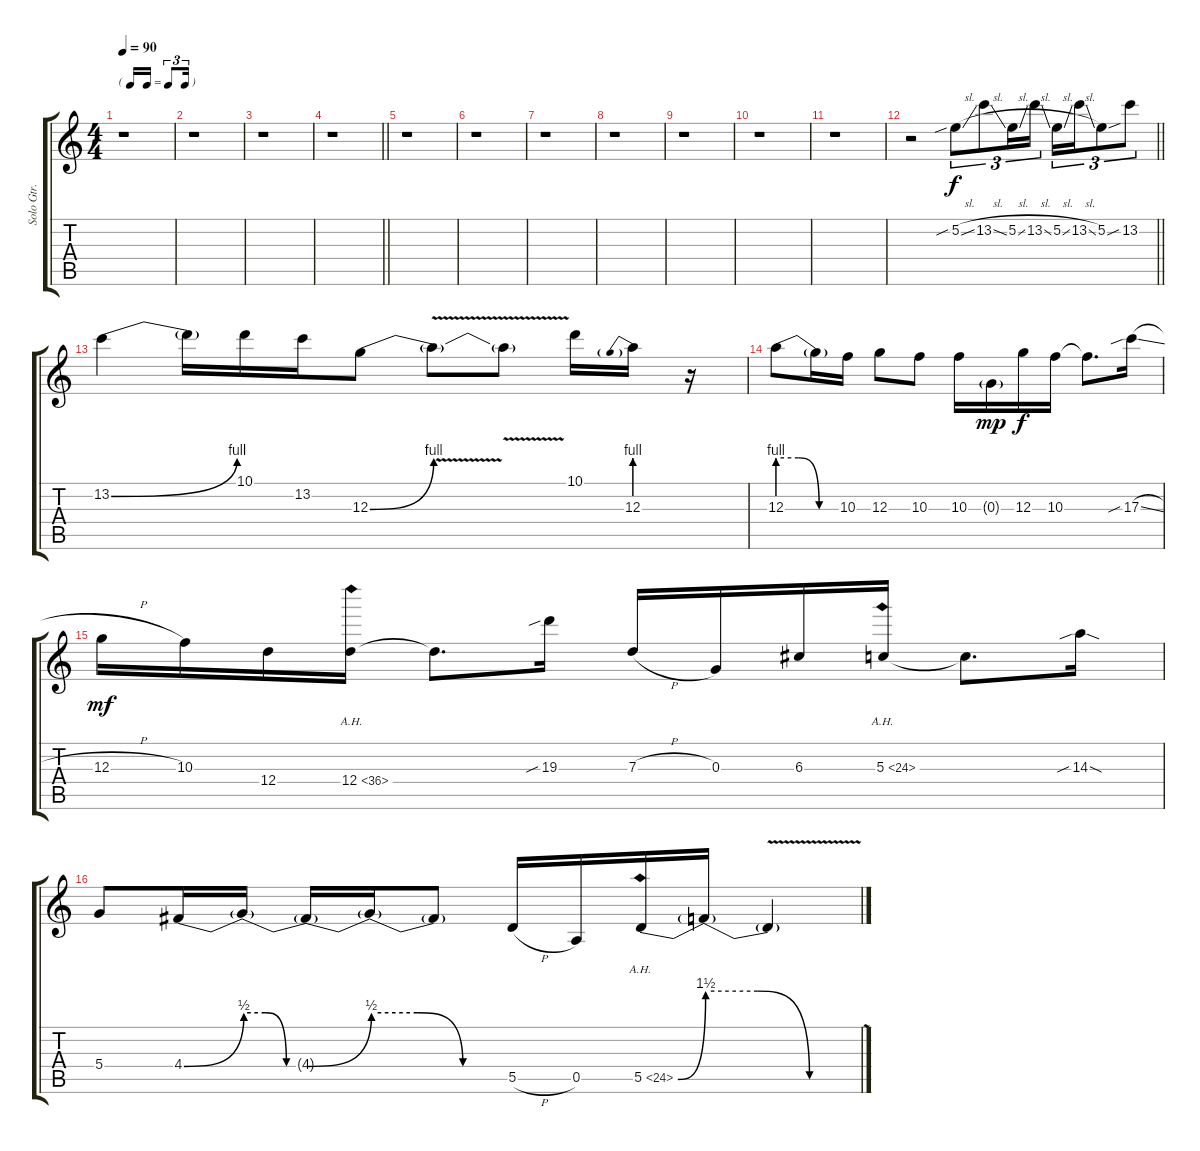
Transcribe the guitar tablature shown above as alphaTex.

\track ("Solo Gtr." "Solo Gtr.") {instrument distortionguitar}
\staff {score tabs}
\tuning (E4 B3 G3 D3 A2 E2) {hide}
\ts (4 4)
\tf triplet16th
\tempo 90
\clef g2
\ks c
r.1{dy f instrument distortionguitar} |
r.1 |
r.1 |
\barLineRight lightlight
r.1 |
\section ("" " ")
r.1 |
r.1 |
r.1 |
r.1 |
r.1 |
r.1 |
r.1 |
\barLineRight lightlight
r.2 5.2{sib sl}.8{tu (3 2)} 13.2{sl}.8{tu (3 2)} 5.2{sl}.16{tu (3 2)} 13.2{sl}.16{tu (3 2)} 5.2{sl}.16{tu (3 2)} 13.2{sl}.16{tu (3 2)} 5.2{sou}.8{tu (3 2)} 13.2.8{tu (3 2)} |
\section ("" " ")
13.2{be (bend 0 0 60 4)}.4 13.2{t}.16 10.1.16 13.2.16 12.3{be (bend 0 0 60 4)}.8 12.3{v t}.8 12.3{v t}.8 10.1.16 12.3{be (prebend 0 4 60 4)}.16 r.16 |
12.3{be (custom 0 4 20 4 40 0 60 0)}.8 12.3{t}.16 10.3.16 12.3.8 10.3.8 10.3.16 0.3{g}.16{dy mp} 12.3.16{dy f} 10.3.16 10.3{t}.8{d} 17.3{sib sl}.16 |
12.3{h}.16{dy mf} 10.3.16 12.4.16 12.4{ah 24}.16 12.4{t}.8{d} 19.3{sib}.16 7.3{h}.16 0.3.16 6.3.16 5.3{ah 19}.16 5.3{t}.8{d} 14.3{sib sod}.16 |
5.4.8 4.4{be (bend 0 0 60 2)}.16 4.4{be (custom 0 2 20 2 40 0 60 0) t}.16 4.4{be (bend 0 0 60 2) t}.16 4.4{be (custom 0 2 20 2 40 0 60 0) t}.16 4.4{t}.8 5.5{h}.16 0.5.16 5.5{be (bend 0 0 60 6) ah 19}.16 5.5{be (custom 0 6 20 6 40 0 60 0) t}.16 5.5{v t}.4
